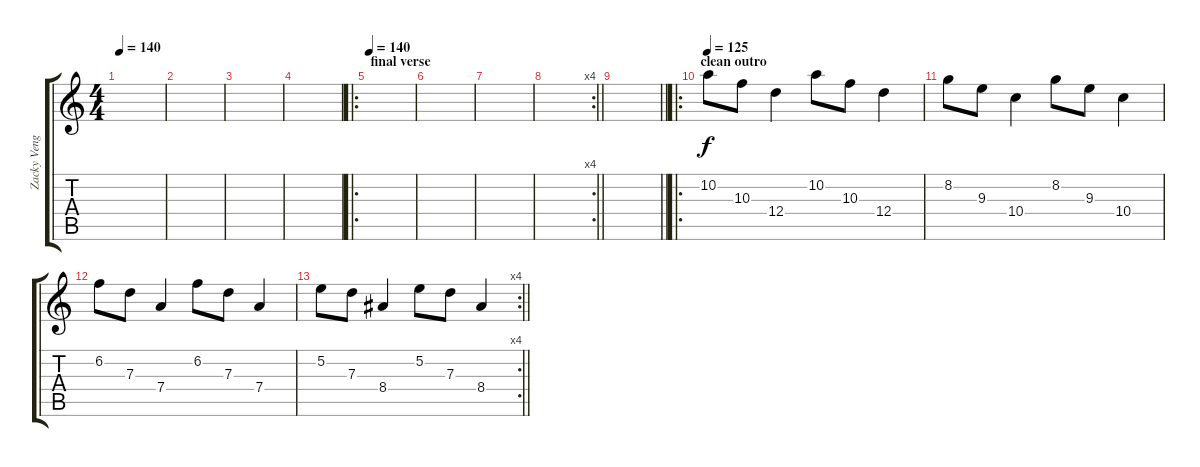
\track ("Zacky Vengeance Clean" "Zacky Veng") {instrument electricguitarjazz}
\staff {score tabs}
\tuning (E4 B3 G3 D3 A2 D2) {hide}
\ts (4 4)
\tempo 140
\clef g2
\ks c
|
|
|
|
\ro
\section ("" "final verse ")
\tempo 140
|
|
|
\rc 4
\barLineRight lightlight
|
\barLineRight lightlight
|
\ro
\section ("" "clean outro")
\tempo 125
10.2.8 10.3.8 12.4.4 10.2.8 10.3.8 12.4.4 |
8.2.8 9.3.8 10.4.4 8.2.8 9.3.8 10.4.4 |
6.2.8 7.3.8 7.4.4 6.2.8 7.3.8 7.4.4 |
\rc 4
\barLineRight lightlight
5.2.8 7.3.8 8.4.4 5.2.8 7.3.8 8.4.4
